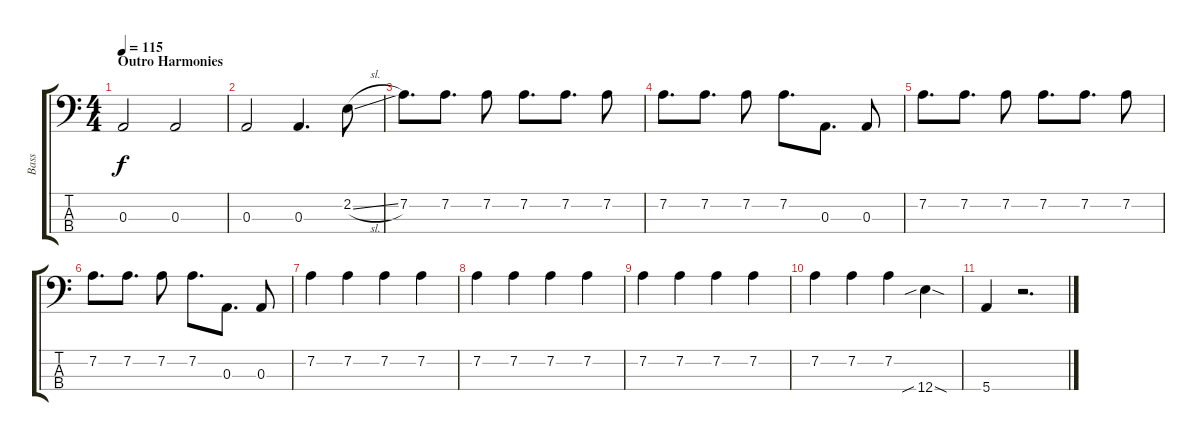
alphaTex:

\track ("Bass" "Bass") {instrument electricbasspick}
\staff {score tabs}
\tuning (G2 D2 A1 E1) {hide}
\ts (4 4)
\section ("" "Outro Harmonies")
\tempo 115
\clef f4
\ks c
0.3.2{dy f} 0.3.2 |
0.3.2 0.3.4{d} 2.2{sl}.8 |
7.2.8{d} 7.2.8{d} 7.2.8 7.2.8{d} 7.2.8{d} 7.2.8 |
7.2.8{d} 7.2.8{d} 7.2.8 7.2.8{d} 0.3.8{d} 0.3.8 |
7.2.8{d} 7.2.8{d} 7.2.8 7.2.8{d} 7.2.8{d} 7.2.8 |
7.2.8{d} 7.2.8{d} 7.2.8 7.2.8{d} 0.3.8{d} 0.3.8 |
7.2.4 7.2.4 7.2.4 7.2.4 |
7.2.4 7.2.4 7.2.4 7.2.4 |
7.2.4 7.2.4 7.2.4 7.2.4 |
7.2.4 7.2.4 7.2.4 12.4{sib sod}.4 |
5.4.4 r.2{d}
